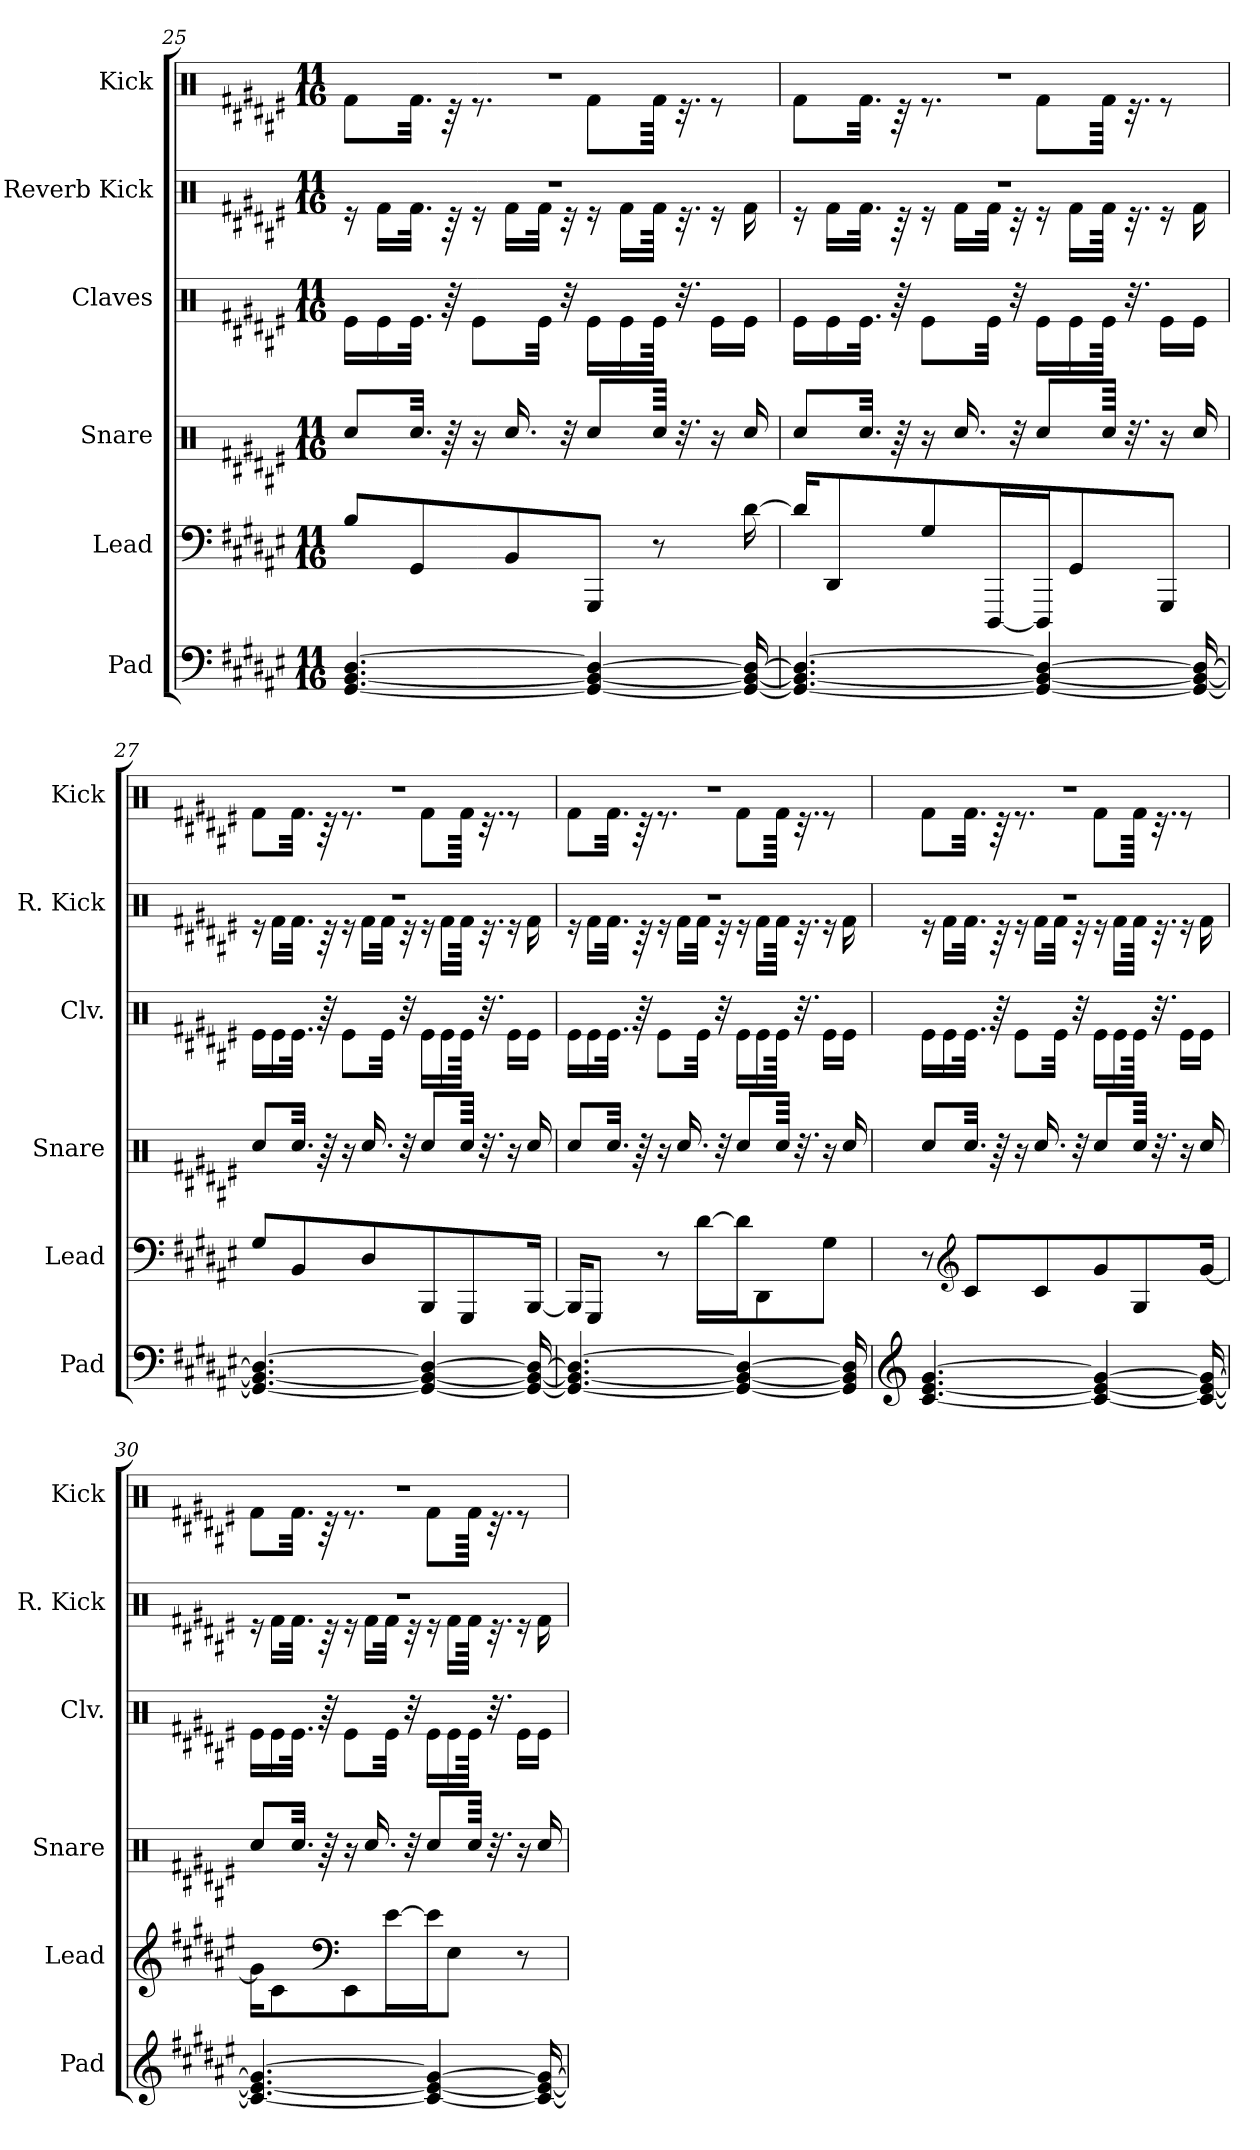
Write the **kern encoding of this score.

**kern	**kern	**kern	**kern	**kern	**kern
*part6	*part5	*part4	*part3	*part2	*part1
*staff6	*staff5	*staff4	*staff3	*staff2	*staff1
*I"Pad	*I"Lead	*I"Snare	*I"Claves	*I"Reverb Kick	*I"Kick
*I'Pad	*I'Lead	*I'Snare	*I'Clv.	*I'R. Kick	*I'Kick
!!LO:PB:g=z
*clefF4	*clefF4	*clefX	*clefX	*clefX	*clefX
*k[f#c#g#d#a#e#]	*k[f#c#g#d#a#e#]	*k[f#c#g#d#a#e#]	*k[f#c#g#d#a#e#]	*k[f#c#g#d#a#e#]	*k[f#c#g#d#a#e#]
*M11/16	*M11/16	*M11/16	*M11/16	*M11/16	*M11/16
=25	=25	=25	=25	=25	=25
*	*	*	*	*^	*^
[4.GG#/ [4.BB/ [4.D#/	8B/L	8Rcc/L	16Re\LL	16%11r	16r	16%11r	8Rf\L
.	.	.	16Re\	.	16Rf\LL	.	.
.	8GG#/	32.Rcc/Jkk	32.Re\JJk	.	32.Rf\JJk	.	32.Rf\Jkk
.	.	64r	64r	.	64r	.	64r
.	.	16r	8Re\L	.	16r	.	8.r
.	8BB/	16.Rcc/	.	.	16Rf\LL	.	.
.	.	.	32Re\Jkk	.	32Rf\JJk	.	.
.	.	32r	32r	.	32r	.	.
4GG#/_ 4BB/_ 4D#/_	8GGG#/J	8Rcc/L	16Re\LL	.	16r	.	8Rf\L
.	.	.	16Re\	.	16Rf\LL	.	.
.	8r	64Rcc/Jkkk	64Re\JJkk	.	64Rf\JJkk	.	64Rf\Jkkk
.	.	32.r	32.r	.	32.r	.	32.r
.	.	16r	16Re\LL	.	16r	.	8r
16GG#/_ 16BB/_ 16D#/_	[16d#\	16Rcc/	16Re\JJ	.	16Rf\	.	.
=26	=26	=26	=26	=26	=26	=26	=26
4.GG#/_ 4.BB/_ 4.D#/_	16d#/KL]	8Rcc/L	16Re\LL	16%11r	16r	16%11r	8Rf\L
.	8DD#/	.	16Re\	.	16Rf\LL	.	.
.	.	32.Rcc/Jkk	32.Re\JJk	.	32.Rf\JJk	.	32.Rf\Jkk
.	.	64r	64r	.	64r	.	64r
.	8G#/	16r	8Re\L	.	16r	.	8.r
.	.	16.Rcc/	.	.	16Rf\LL	.	.
.	[16DDD#/L	.	32Re\Jkk	.	32Rf\JJk	.	.
.	.	32r	32r	.	32r	.	.
4GG#/_ 4BB/_ 4D#/_	16DDD#/J]	8Rcc/L	16Re\LL	.	16r	.	8Rf\L
.	8GG#/	.	16Re\	.	16Rf\LL	.	.
.	.	64Rcc/Jkkk	64Re\JJkk	.	64Rf\JJkk	.	64Rf\Jkkk
.	.	32.r	32.r	.	32.r	.	32.r
.	8GGG#/J	16r	16Re\LL	.	16r	.	8r
16GG#/_ 16BB/_ 16D#/_	.	16Rcc/	16Re\JJ	.	16Rf\	.	.
!!LO:LB:g=z	!!
=27	=27	=27	=27	=27	=27	=27	=27
4.GG#/_ 4.BB/_ 4.D#/_	8G#/L	8Rcc/L	16Re\LL	16%11r	16r	16%11r	8Rf\L
.	.	.	16Re\	.	16Rf\LL	.	.
.	8BB/	32.Rcc/Jkk	32.Re\JJk	.	32.Rf\JJk	.	32.Rf\Jkk
.	.	64r	64r	.	64r	.	64r
.	.	16r	8Re\L	.	16r	.	8.r
.	8D#/	16.Rcc/	.	.	16Rf\LL	.	.
.	.	.	32Re\Jkk	.	32Rf\JJk	.	.
.	.	32r	32r	.	32r	.	.
4GG#/_ 4BB/_ 4D#/_	8BBB/	8Rcc/L	16Re\LL	.	16r	.	8Rf\L
.	.	.	16Re\	.	16Rf\LL	.	.
.	8GGG#/	64Rcc/Jkkk	64Re\JJkk	.	64Rf\JJkk	.	64Rf\Jkkk
.	.	32.r	32.r	.	32.r	.	32.r
.	.	16r	16Re\LL	.	16r	.	8r
16GG#/_ 16BB/_ 16D#/_	[16BBB/Jk	16Rcc/	16Re\JJ	.	16Rf\	.	.
=28	=28	=28	=28	=28	=28	=28	=28
4.GG#/_ 4.BB/_ 4.D#/_	16BBB/KL]	8Rcc/L	16Re\LL	16%11r	16r	16%11r	8Rf\L
.	8GGG#/J	.	16Re\	.	16Rf\LL	.	.
.	.	32.Rcc/Jkk	32.Re\JJk	.	32.Rf\JJk	.	32.Rf\Jkk
.	.	64r	64r	.	64r	.	64r
.	8r	16r	8Re\L	.	16r	.	8.r
.	.	16.Rcc/	.	.	16Rf\LL	.	.
.	[16d#\LL	.	32Re\Jkk	.	32Rf\JJk	.	.
.	.	32r	32r	.	32r	.	.
4GG#/_ 4BB/_ 4D#/_	16d#\J]	8Rcc/L	16Re\LL	.	16r	.	8Rf\L
.	8DD#\	.	16Re\	.	16Rf\LL	.	.
.	.	64Rcc/Jkkk	64Re\JJkk	.	64Rf\JJkk	.	64Rf\Jkkk
.	.	32.r	32.r	.	32.r	.	32.r
.	8G#\J	16r	16Re\LL	.	16r	.	8r
16GG#/] 16BB/] 16D#/]	.	16Rcc/	16Re\JJ	.	16Rf\	.	.
!!LO:PB:g=z	!!
=29	=29	=29	=29	=29	=29	=29	=29
*clefG2	*	*	*	*	*	*	*
[4.c#/ [4.e#/ [4.g#/	8r	8Rcc/L	16Re\LL	16%11r	16r	16%11r	8Rf\L
.	.	.	16Re\	.	16Rf\LL	.	.
*	*clefG2	*	*	*	*	*	*
.	8c#/L	32.Rcc/Jkk	32.Re\JJk	.	32.Rf\JJk	.	32.Rf\Jkk
.	.	64r	64r	.	64r	.	64r
.	.	16r	8Re\L	.	16r	.	8.r
.	8c#/	16.Rcc/	.	.	16Rf\LL	.	.
.	.	.	32Re\Jkk	.	32Rf\JJk	.	.
.	.	32r	32r	.	32r	.	.
4c#/_ 4e#/_ 4g#/_	8g#/	8Rcc/L	16Re\LL	.	16r	.	8Rf\L
.	.	.	16Re\	.	16Rf\LL	.	.
.	8G#/	64Rcc/Jkkk	64Re\JJkk	.	64Rf\JJkk	.	64Rf\Jkkk
.	.	32.r	32.r	.	32.r	.	32.r
.	.	16r	16Re\LL	.	16r	.	8r
16c#/_ 16e#/_ 16g#/_	[16g#/Jk	16Rcc/	16Re\JJ	.	16Rf\	.	.
=30	=30	=30	=30	=30	=30	=30	=30
4.c#/_ 4.e#/_ 4.g#/_	16g#\KL]	8Rcc/L	16Re\LL	16%11r	16r	16%11r	8Rf\L
.	8c#\	.	16Re\	.	16Rf\LL	.	.
.	.	32.Rcc/Jkk	32.Re\JJk	.	32.Rf\JJk	.	32.Rf\Jkk
.	.	64r	64r	.	64r	.	64r
*	*clefF4	*	*	*	*	*	*
.	8EE#\	16r	8Re\L	.	16r	.	8.r
.	.	16.Rcc/	.	.	16Rf\LL	.	.
.	[16e#\L	.	32Re\Jkk	.	32Rf\JJk	.	.
.	.	32r	32r	.	32r	.	.
4c#/_ 4e#/_ 4g#/_	16e#\J]	8Rcc/L	16Re\LL	.	16r	.	8Rf\L
.	8E#\J	.	16Re\	.	16Rf\LL	.	.
.	.	64Rcc/Jkkk	64Re\JJkk	.	64Rf\JJkk	.	64Rf\Jkkk
.	.	32.r	32.r	.	32.r	.	32.r
.	8r	16r	16Re\LL	.	16r	.	8r
16c#/_ 16e#/_ 16g#/_	.	16Rcc/	16Re\JJ	.	16Rf\	.	.
*	*	*	*	*v	*v	*	*
*	*	*	*	*	*v	*v
=	=	=	=	=	=
*-	*-	*-	*-	*-	*-
